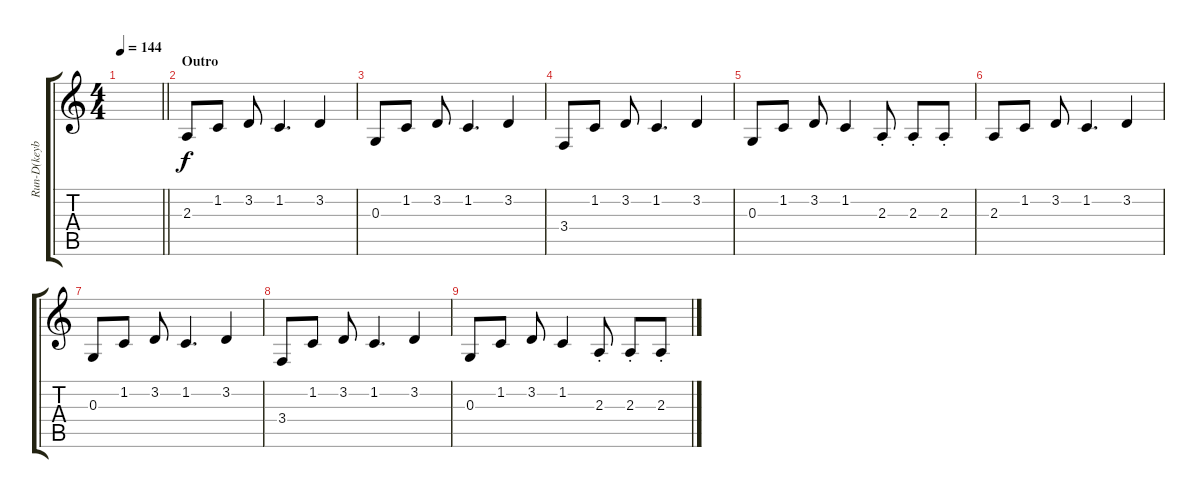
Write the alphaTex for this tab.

\track ("Run-D(keyboard)" "Run-D(keyb") {instrument tremolostrings}
\staff {score tabs}
\tuning (E4 B3 G3 D3 A2 E2) {hide}
\ts (4 4)
\tempo 144
\clef g2
\barLineRight lightlight
\ks c
|
\section ("" "Outro")
2.3.8 1.2.8 3.2.8 1.2.4{d} 3.2.4 |
0.3.8 1.2.8 3.2.8 1.2.4{d} 3.2.4 |
3.4.8 1.2.8 3.2.8 1.2.4{d} 3.2.4 |
0.3.8 1.2.8 3.2.8 1.2.4 2.3{st}.8 2.3{st}.8 2.3{st}.8 |
2.3.8 1.2.8 3.2.8 1.2.4{d} 3.2.4 |
0.3.8 1.2.8 3.2.8 1.2.4{d} 3.2.4 |
3.4.8 1.2.8 3.2.8 1.2.4{d} 3.2.4 |
0.3.8 1.2.8 3.2.8 1.2.4 2.3{st}.8 2.3{st}.8 2.3{st}.8
